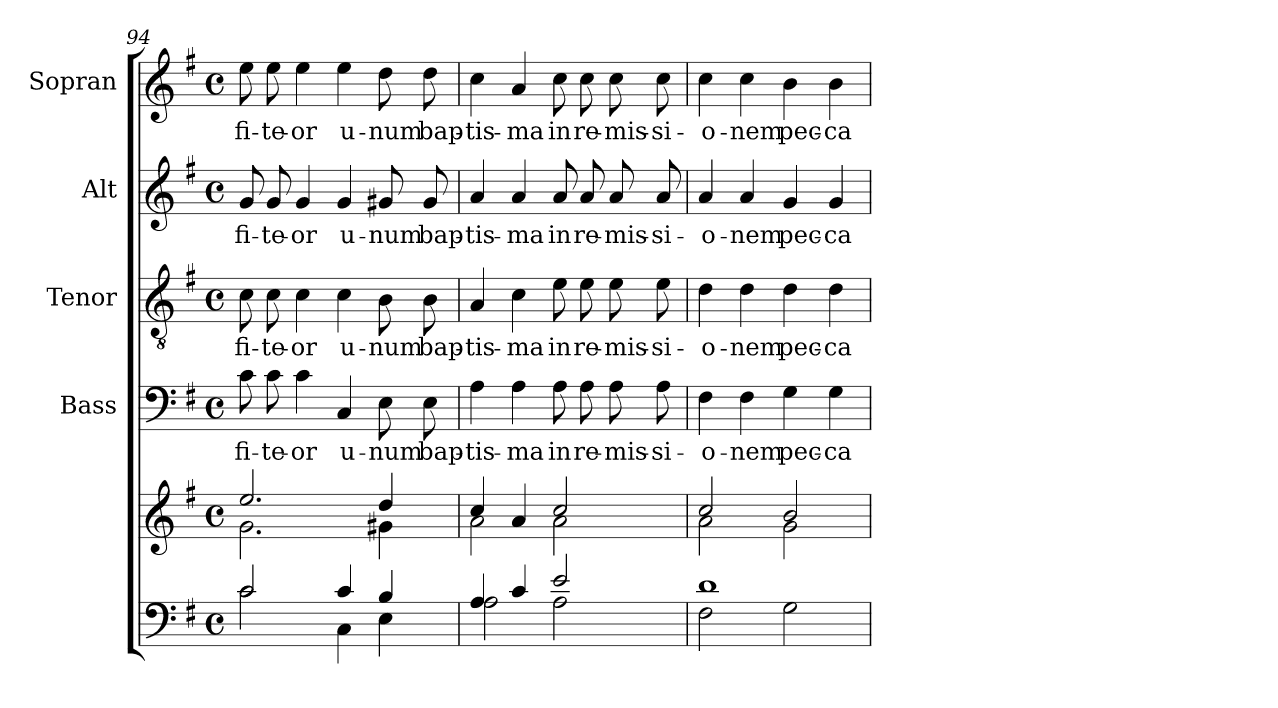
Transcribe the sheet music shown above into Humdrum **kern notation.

**kern	**kern	**kern	**text	**kern	**text	**kern	**text	**kern	**text
*part5	*part5	*part4	*part4	*part3	*part3	*part2	*part2	*part1	*part1
*staff6	*staff5	*staff4	*staff4	*staff3	*staff3	*staff2	*staff2	*staff1	*staff1
*	*	*I"Bass	*	*I"Tenor	*	*I"Alt	*	*I"Sopran	*
*	*	*I'B.	*	*I'T.	*	*I'A.	*	*I'S.	*
*clefF4	*clefG2	*clefF4	*	*clefGv2	*	*clefG2	*	*clefG2	*
*k[f#]	*k[f#]	*k[f#]	*	*k[f#]	*	*k[f#]	*	*k[f#]	*
*G:	*G:	*G:	*	*G:	*	*G:	*	*G:	*
*M4/4	*M4/4	*M4/4	*	*M4/4	*	*M4/4	*	*M4/4	*
*met(c)	*met(c)	*met(c)	*	*met(c)	*	*met(c)	*	*met(c)	*
=94	=94	=94	=94	=94	=94	=94	=94	=94	=94
*^	*^	*	*	*	*	*	*	*	*
!	!	!	!	!	!LO:LY:b	!	!LO:LY:b	!	!LO:LY:b	!	!LO:LY:b
2c/	2c\	2.ee/	2.g\	8c\	-fi-	8c\	-fi-	8g/	-fi-	8ee\	-fi-
!	!	!	!	!	!LO:LY:b	!	!LO:LY:b	!	!LO:LY:b	!	!LO:LY:b
.	.	.	.	8c\	-te-	8c\	-te-	8g/	-te-	8ee\	-te-
!	!	!	!	!	!LO:LY:b	!	!LO:LY:b	!	!LO:LY:b	!	!LO:LY:b
.	.	.	.	4c\	-or	4c\	-or	4g/	-or	4ee\	-or
!	!	!	!	!	!LO:LY:b	!	!LO:LY:b	!	!LO:LY:b	!	!LO:LY:b
4c/	4C\	.	.	4C/	u-	4c\	u-	4g/	u-	4ee\	u-
!	!	!	!	!	!LO:LY:b	!	!LO:LY:b	!	!LO:LY:b	!	!LO:LY:b
4B/	4E\	4dd/	4g#X\	8E\	-num	8B\	-num	8g#X/	-num	8dd\	-num
!	!	!	!	!	!LO:LY:b	!	!LO:LY:b	!	!LO:LY:b	!	!LO:LY:b
.	.	.	.	8E\	bap-	8B\	bap-	8g#/	bap-	8dd\	bap-
!!LO:PB:g=z
=95	=95	=95	=95	=95	=95	=95	=95	=95	=95	=95	=95
!	!	!	!	!	!LO:LY:b	!	!LO:LY:b	!	!LO:LY:b	!	!LO:LY:b
4A/	2A\	4cc/	2a\	4A\	-tis-	4A/	-tis-	4a/	-tis-	4cc\	-tis-
!	!	!	!	!	!LO:LY:b	!	!LO:LY:b	!	!LO:LY:b	!	!LO:LY:b
4c/	.	4a/	.	4A\	-ma	4c\	-ma	4a/	-ma	4a/	-ma
!	!	!	!	!	!LO:LY:b	!	!LO:LY:b	!	!LO:LY:b	!	!LO:LY:b
2e/	2A\	2cc/	2a\	8A\	in	8e\	in	8a/	in	8cc\	in
!	!	!	!	!	!LO:LY:b	!	!LO:LY:b	!	!LO:LY:b	!	!LO:LY:b
.	.	.	.	8A\	re-	8e\	re-	8a/	re-	8cc\	re-
!	!	!	!	!	!LO:LY:b	!	!LO:LY:b	!	!LO:LY:b	!	!LO:LY:b
.	.	.	.	8A\	-mis-	8e\	-mis-	8a/	-mis-	8cc\	-mis-
!	!	!	!	!	!LO:LY:b	!	!LO:LY:b	!	!LO:LY:b	!	!LO:LY:b
.	.	.	.	8A\	-si-	8e\	-si-	8a/	-si-	8cc\	-si-
=96	=96	=96	=96	=96	=96	=96	=96	=96	=96	=96	=96
!	!	!	!	!	!LO:LY:b	!	!LO:LY:b	!	!LO:LY:b	!	!LO:LY:b
1d	2F#\	2cc/	2a\	4F#\	-o-	4d\	-o-	4a/	-o-	4cc\	-o-
!	!	!	!	!	!LO:LY:b	!	!LO:LY:b	!	!LO:LY:b	!	!LO:LY:b
.	.	.	.	4F#\	-nem	4d\	-nem	4a/	-nem	4cc\	-nem
!	!	!	!	!	!LO:LY:b	!	!LO:LY:b	!	!LO:LY:b	!	!LO:LY:b
.	2G\	2b/	2g\	4G\	pec-	4d\	pec-	4g/	pec-	4b\	pec-
!	!	!	!	!	!LO:LY:b	!	!LO:LY:b	!	!LO:LY:b	!	!LO:LY:b
.	.	.	.	4G\	-ca-	4d\	-ca-	4g/	-ca-	4b\	-ca-
*v	*v	*	*	*	*	*	*	*	*	*	*
*	*v	*v	*	*	*	*	*	*	*	*
=	=	=	=	=	=	=	=	=	=
*-	*-	*-	*-	*-	*-	*-	*-	*-	*-
